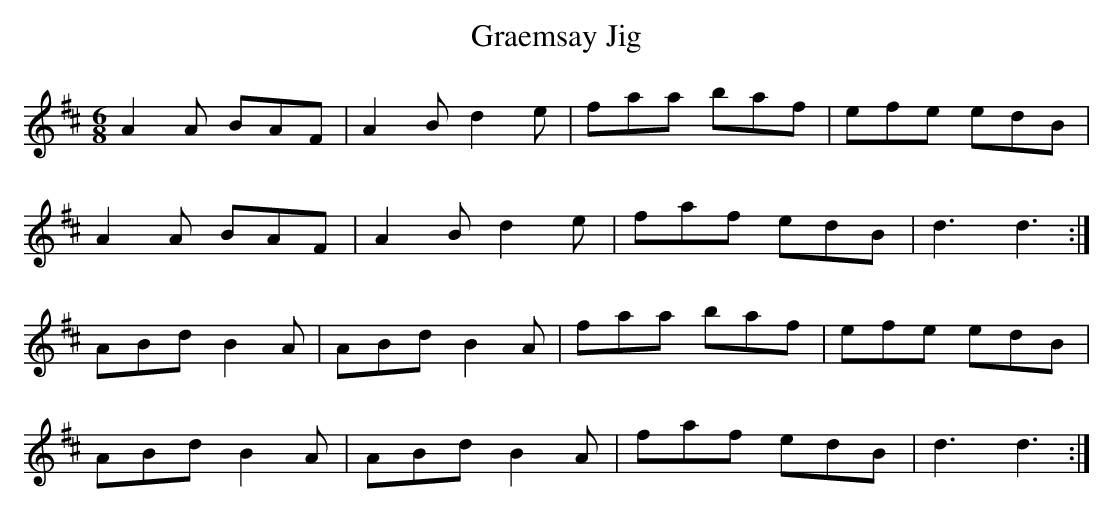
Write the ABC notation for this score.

X:1
T:Graemsay Jig
M:6/8
L:1/8
K:D
A2A BAF | A2B d2e | faa baf | efe edB |
A2A BAF | A2B d2e | faf edB | d3  d3 :|
ABd B2A | ABd B2A | faa baf | efe edB |
ABd B2A | ABd B2A | faf edB | d3  d3 :|
